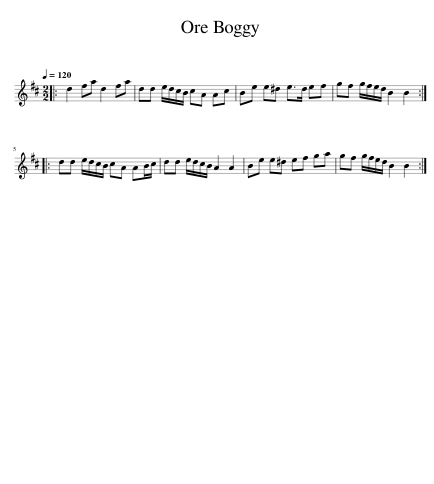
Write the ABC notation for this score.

X:1
L:1/8
Q:1/4=120
M:2/2
I:linebreak $
K:Bmin
V:1 treble
V:1
|: d2 fa d2 fa | dd e/d/c/B/ cA Ac | Be e^d e>d ef | gf g/f/e/d/ B2 B2 ::$ dd e/d/c/B/ cA AB/c/ | %5
 dd e/d/c/B/ A2 A2 | Be e^d ef ga | gf g/f/e/d/ B2 B2 :| %8
